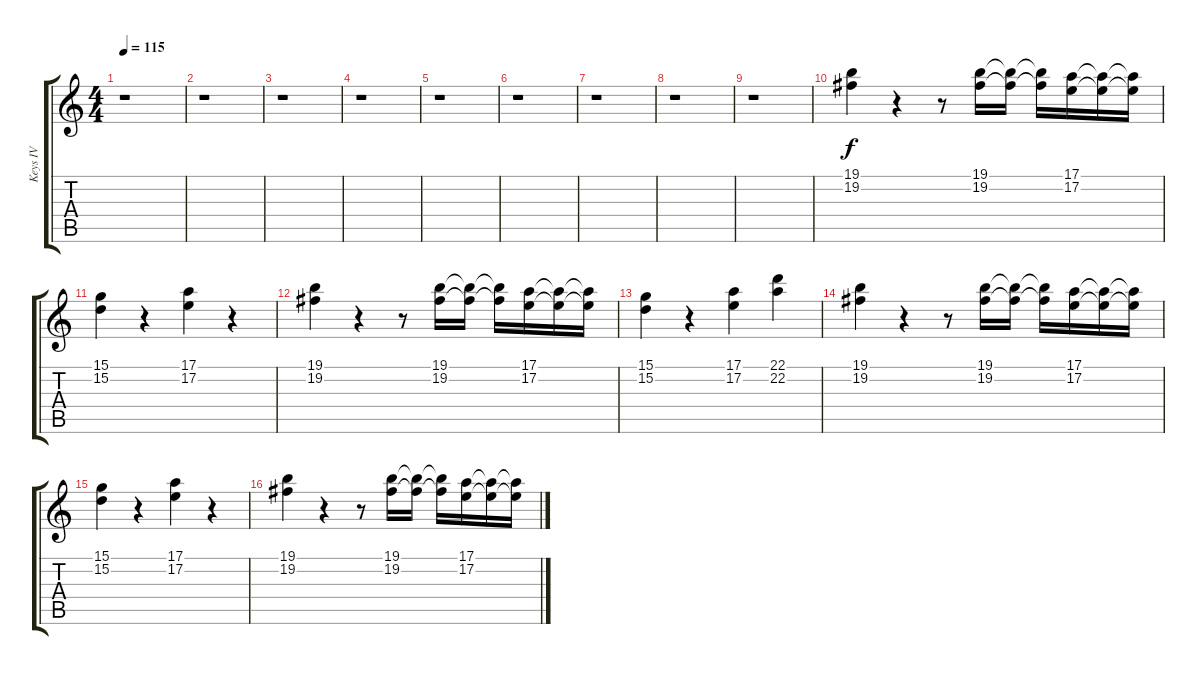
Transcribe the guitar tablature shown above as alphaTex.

\track ("Keys IV" "Keys IV") {instrument pad3polysynth}
\staff {score tabs}
\tuning (E4 B3 G3 D3 A2 E2) {hide}
\ts (4 4)
\tempo 115
\clef g2
\ks c
r.1{dy f instrument pad3polysynth} |
r.1 |
r.1 |
r.1 |
r.1 |
r.1 |
r.1 |
r.1 |
r.1 |
(19.1 19.2).4 r.4 r.8 (19.1 19.2).16 (19.1{t} 19.2{t}).16 (19.1{t} 19.2{t}).16 (17.1 17.2).16 (17.1{t} 17.2{t}).16 (17.1{t} 17.2{t}).16 |
(15.1 15.2).4 r.4 (17.1 17.2).4 r.4 |
(19.1 19.2).4 r.4 r.8 (19.1 19.2).16 (19.1{t} 19.2{t}).16 (19.1{t} 19.2{t}).16 (17.1 17.2).16 (17.1{t} 17.2{t}).16 (17.1{t} 17.2{t}).16 |
(15.1 15.2).4 r.4 (17.1 17.2).4 (22.1 22.2).4 |
(19.1 19.2).4 r.4 r.8 (19.1 19.2).16 (19.1{t} 19.2{t}).16 (19.1{t} 19.2{t}).16 (17.1 17.2).16 (17.1{t} 17.2{t}).16 (17.1{t} 17.2{t}).16 |
(15.1 15.2).4 r.4 (17.1 17.2).4 r.4 |
(19.1 19.2).4 r.4 r.8 (19.1 19.2).16 (19.1{t} 19.2{t}).16 (19.1{t} 19.2{t}).16 (17.1 17.2).16 (17.1{t} 17.2{t}).16 (17.1{t} 17.2{t}).16
